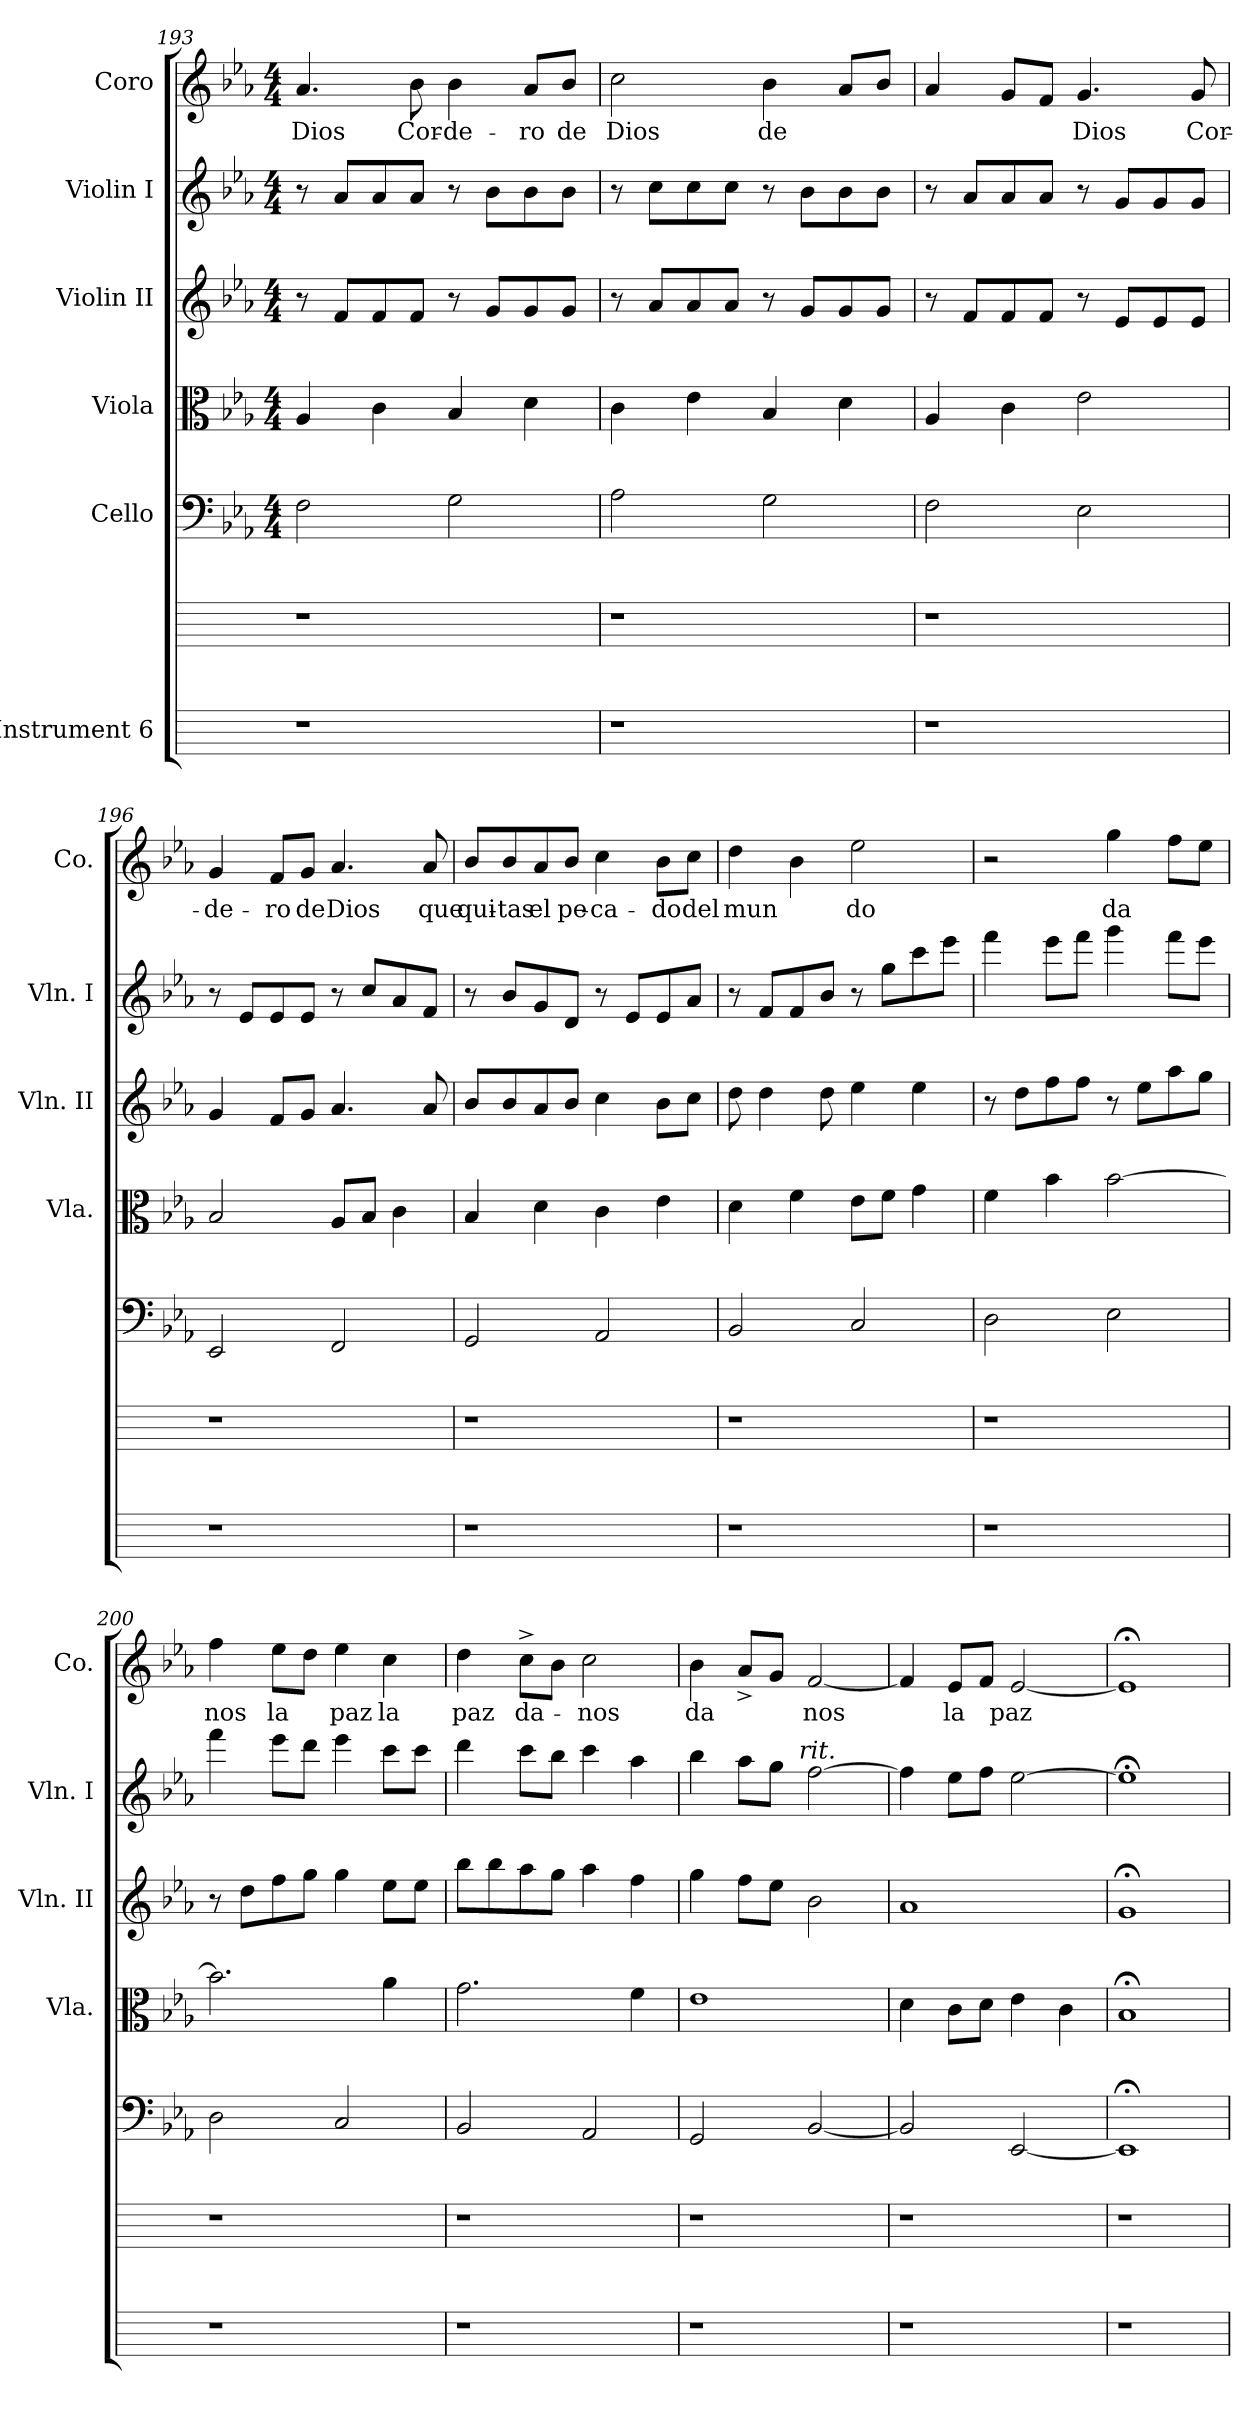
**kern	**kern	**kern	**kern	**kern	**kern	**kern	**text
*part6	*part6	*part5	*part4	*part3	*part2	*part1	*part1
*staff7	*staff6	*staff5	*staff4	*staff3	*staff2	*staff1	*staff1
*I"Instrument 6	*	*I"Cello	*I"Viola	*I"Violin II	*I"Violin I	*I"Coro	*
*	*	*	*I'Vla.	*I'Vln. II	*I'Vln. I	*I'Co.	*
*	*	*clefF4	*clefC3	*clefG2	*clefG2	*clefG2	*
*	*	*k[b-e-a-]	*k[b-e-a-]	*k[b-e-a-]	*k[b-e-a-]	*k[b-e-a-]	*
*	*	*E-:	*E-:	*E-:	*E-:	*E-:	*
*	*	*M4/4	*M4/4	*M4/4	*M4/4	*M4/4	*
=193	=193	=193	=193	=193	=193	=193	=193
!	!	!	!	!	!	!	!LO:LY:b:cj
1r	1r	2F\	4A-/	8r	8r	4.a-/	Dios
.	.	.	.	8f/L	8a-/L	.	.
.	.	.	4c\	8f/	8a-/	.	.
!	!	!	!	!	!	!	!LO:LY:b:cj
.	.	.	.	8f/J	8a-/J	8b-\	Cor-
!	!	!	!	!	!	!	!LO:LY:b:rj
.	.	2G\	4B-/	8r	8r	4b-\	-de-
.	.	.	.	8g/L	8b-\L	.	.
!	!	!	!	!	!	!	!LO:LY:b:cj
.	.	.	4d\	8g/	8b-\	8a-/L	-ro
!	!	!	!	!	!	!	!LO:LY:b:cj
.	.	.	.	8g/J	8b-\J	8b-/J	de
=194	=194	=194	=194	=194	=194	=194	=194
!	!	!	!	!	!	!	!LO:LY:b:cj
1r	1r	2A-\	4c\	8r	8r	2cc\	Dios
.	.	.	.	8a-/L	8cc\L	.	.
.	.	.	4e-\	8a-/	8cc\	.	.
.	.	.	.	8a-/J	8cc\J	.	.
!	!	!	!	!	!	!	!LO:LY:b:cj
.	.	2G\	4B-/	8r	8r	4b-\	de
.	.	.	.	8g/L	8b-\L	.	.
.	.	.	4d\	8g/	8b-\	8a-/L	.
.	.	.	.	8g/J	8b-\J	8b-/J	.
=195	=195	=195	=195	=195	=195	=195	=195
1r	1r	2F\	4A-/	8r	8r	4a-/	.
.	.	.	.	8f/L	8a-/L	.	.
.	.	.	4c\	8f/	8a-/	8g/L	.
.	.	.	.	8f/J	8a-/J	8f/J	.
!	!	!	!	!	!	!	!LO:LY:b:cj
.	.	2E-\	2e-\	8r	8r	4.g/	Dios
.	.	.	.	8e-/L	8g/L	.	.
.	.	.	.	8e-/	8g/	.	.
!	!	!	!	!	!	!	!LO:LY:b:cj
.	.	.	.	8e-/J	8g/J	8g/	Cor-
!!LO:PB:g=z
=196	=196	=196	=196	=196	=196	=196	=196
!	!	!	!	!	!	!	!LO:LY:b:cj
1r	1r	2EE-/	2B-/	4g/	8r	4g/	-de-
.	.	.	.	.	8e-/L	.	.
!	!	!	!	!	!	!	!LO:LY:b:cj
.	.	.	.	8f/L	8e-/	8f/L	-ro
!	!	!	!	!	!	!	!LO:LY:b:cj
.	.	.	.	8g/J	8e-/J	8g/J	de
!	!	!	!	!	!	!	!LO:LY:b:cj
.	.	2FF/	8A-/L	4.a-/	8r	4.a-/	Dios
.	.	.	8B-/J	.	8cc/L	.	.
.	.	.	4c\	.	8a-/	.	.
!	!	!	!	!	!	!	!LO:LY:b:cj
.	.	.	.	8a-/	8f/J	8a-/	que
=197	=197	=197	=197	=197	=197	=197	=197
!	!	!	!	!	!	!	!LO:LY:b
1r	1r	2GG/	4B-/	8b-/L	8r	8b-/L	qui-
!	!	!	!	!	!	!	!LO:LY:b:rj
.	.	.	.	8b-/	8b-/L	8b-/	-tas
!	!	!	!	!	!	!	!LO:LY:b:cj
.	.	.	4d\	8a-/	8g/	8a-/	el
!	!	!	!	!	!	!	!LO:LY:b:cj
.	.	.	.	8b-/J	8d/J	8b-/J	pe-
!	!	!	!	!	!	!	!LO:LY:b:cj
.	.	2AA-/	4c\	4cc\	8r	4cc\	-ca-
.	.	.	.	.	8e-/L	.	.
!	!	!	!	!	!	!	!LO:LY:b:cj
.	.	.	4e-\	8b-\L	8e-/	8b-\L	-do
!	!	!	!	!	!	!	!LO:LY:b:cj
.	.	.	.	8cc\J	8a-/J	8cc\J	del
=198	=198	=198	=198	=198	=198	=198	=198
!	!	!	!	!	!	!	!LO:LY:b
1r	1r	2BB-/	4d\	8dd\	8r	4dd\	mun
.	.	.	.	4dd\	8f/L	.	.
.	.	.	4f\	.	8f/	4b-\	.
.	.	.	.	8dd\	8b-/J	.	.
!	!	!	!	!	!	!	!LO:LY:b:cj
.	.	2C/	8e-\L	4ee-\	8r	2ee-\	do
.	.	.	8f\J	.	8gg\L	.	.
.	.	.	4g\	4ee-\	8ccc\	.	.
.	.	.	.	.	8eee-\J	.	.
=199	=199	=199	=199	=199	=199	=199	=199
1r	1r	2D\	4f\	8r	4fff\	2r	.
.	.	.	.	8dd\L	.	.	.
.	.	.	4b-\	8ff\	8eee-\L	.	.
.	.	.	.	8ff\J	8fff\J	.	.
!	!	!	!	!	!	!	!LO:LY:b:cj
.	.	2E-\	[<2b-\	8r	4ggg\	4gg\	da
.	.	.	.	8ee-\L	.	.	.
.	.	.	.	8aa-\	8fff\L	8ff\L	.
.	.	.	.	8gg\J	8eee-\J	8ee-\J	.
!!LO:LB:g=z
=200	=200	=200	=200	=200	=200	=200	=200
!	!	!	!	!	!	!	!LO:LY:b:cj
1r	1r	2D\	2.b-\]	8r	4fff\	4ff\	nos
.	.	.	.	8dd\L	.	.	.
!	!	!	!	!	!	!	!LO:LY:b:cj
.	.	.	.	8ff\	8eee-\L	8ee-\L	la
.	.	.	.	8gg\J	8ddd\J	8dd\J	.
!	!	!	!	!	!	!	!LO:LY:b:cj
.	.	2C/	.	4gg\	4eee-\	4ee-\	paz
!	!	!	!	!	!	!	!LO:LY:b:cj
.	.	.	4a-\	8ee-\L	8ccc\L	4cc\	la
.	.	.	.	8ee-\J	8ccc\J	.	.
=201	=201	=201	=201	=201	=201	=201	=201
!	!	!	!	!	!	!	!LO:LY:b:cj
1r	1r	2BB-/	2.g\	8bb-\L	4ddd\	4dd\	paz
.	.	.	.	8bb-\	.	.	.
!	!	!	!	!	!	!	!LO:LY:b:cj
.	.	.	.	8aa-\	8ccc\L	8cc^<\L	da-
.	.	.	.	8gg\J	8bb-\J	8b-\J	.
!	!	!	!	!	!	!	!LO:LY:b:cj
.	.	2AA-/	.	4aa-\	4ccc\	2cc\	-nos
.	.	.	4f\	4ff\	4aa-\	.	.
=202	=202	=202	=202	=202	=202	=202	=202
!	!	!	!	!	!	!	!LO:LY:b:cj
*	*	*	*	*	*^	*	*
1r	1r	2GG/	1e-	4gg\	4bb-\	4ryy	4b-\	da
.	.	.	.	8ff\L	8aa-\L	8...ryy	8a-^>/L	.
.	.	.	.	8ee-\J	8gg\J	.	8g/J	.
!	!	!	!	!	!	!LO:TX:a:i:t=rit.	!	!
.	.	.	.	.	.	2ryy	.	.
!	!	!	!	!	!	!	!	!LO:LY:b:cj
.	.	[<2BB-/	.	2b-\	[>2ff\	.	[<2f/	nos
.	.	.	.	.	.	64ryy	.	.
*	*	*	*	*	*v	*v	*	*
=203	=203	=203	=203	=203	=203	=203	=203
1r	1r	2BB-/]	4d\	1a-	4ff\]	4f/]	.
!	!	!	!	!	!	!	!LO:LY:b:cj
.	.	.	8c\L	.	8ee-\L	8e-/L	la
.	.	.	8d\J	.	8ff\J	8f/J	.
!	!	!	!	!	!	!	!LO:LY:b:cj
.	.	[<2EE-/	4e-\	.	[>2ee-\	[<2e-/	paz
.	.	.	4c\	.	.	.	.
=204	=204	=204	=204	=204	=204	=204	=204
1r	1r	1EE-;<]	1B-;<	1g;<	1ee-;<]	1e-;<]	.
=	=	=	=	=	=	=!	=!
*-	*-	*-	*-	*-	*-	*-	*-
